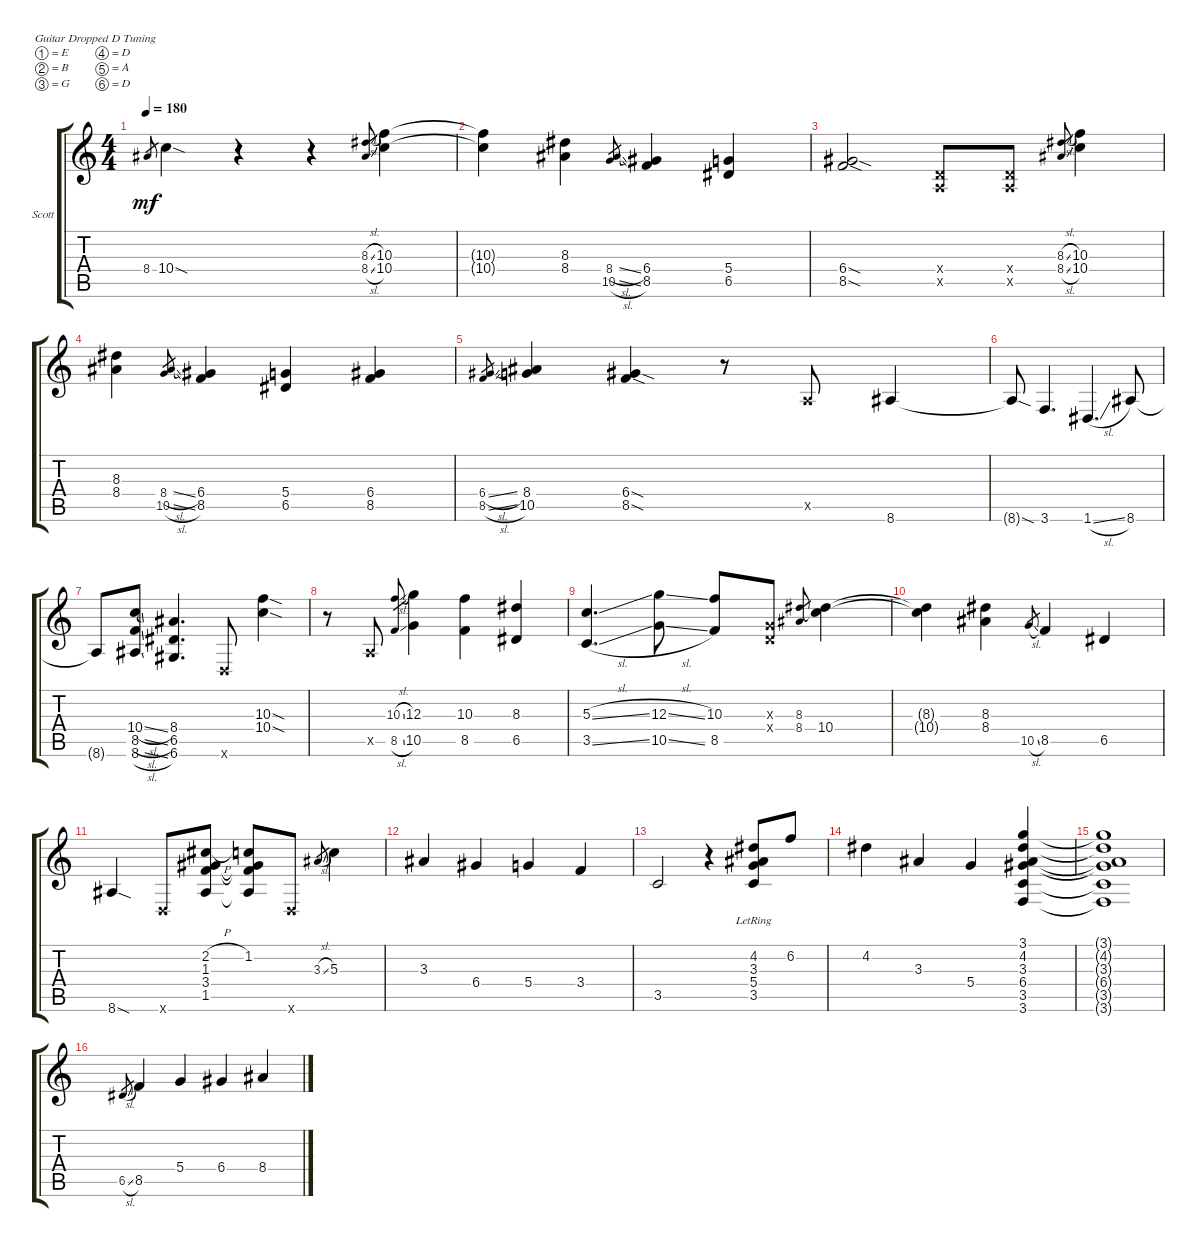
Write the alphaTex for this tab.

\defaultSystemsLayout 4
\bracketExtendMode groupsimilarinstruments
\firstSystemTrackNameOrientation horizontal
\otherSystemsTrackNameOrientation horizontal
\track ("Scott" "Scott") {instrument electricguitarclean}
\staff {score tabs}
\tuning (E4 B3 G3 D3 A2 D2)
\ts (4 4)
\tempo 180
\clef g2
\ks c
8.4.8{gr dy mf} 10.4{sod}.4 r.4 r.4 (8.4{sl} 8.3{sl}).8{gr} (10.3 10.4).4 |
(10.3{t} 10.4{t}).4 (8.4 8.3).4 (10.5{sl} 8.4{sl}).8{gr} (8.5 6.4).4 (6.5 5.4).4 |
\scale
0.516911 (8.5{sod} 6.4{sod}).2 (0.5{x} 0.4{x}).8 (0.4{x} 0.5{x}).8 (8.4{sl} 8.3{sl}).8{gr} (10.3 10.4).4 |
\scale
0.48263 (8.4 8.3).4 (10.5{sl} 8.4{sl}).8{gr} (8.5 6.4).4 (6.5 5.4).4 (8.5 6.4).4 |
\scale
0.508399 (8.5{sl} 6.4{sl}).8{gr} (8.4 10.5).4 (6.4{sod} 8.5{sod}).4 r.8 0.5{x}.8 8.6.4 |
\scale
0.491186 8.6{sod t}.8 3.6.4{d} 1.6{sl}.4{d} 8.6.8 |
8.6{t}.8 (8.6{sl} 8.5{sl} 10.4{sl}).8 (8.4 6.5 6.6).4{d} 0.6{x}.8 (10.4{sod} 10.3{sod}).4 |
r.8 0.5{x}.8 (8.5{sl} 10.3{sl}).8{gr} (10.5 12.3).4 (10.3 8.5).4 (6.5 8.3).4 |
\scale
0.536458 (5.3{sl} 3.5{sl}).4{d} (10.5{sl} 12.3{sl}).8 (8.5 10.3).8 (0.4{x} 0.3{x}).8 (8.3 8.4).8{gr} (10.4 8.3{t}).4 |
\scale
0.463432 (10.4{t} 8.3{t}).4 (8.4 8.3).4 10.5{sl}.8{gr} 8.5.4 6.5.4 |
8.6{sod}.4 0.6{x}.8 (1.5 3.4 1.3 2.2{h}).8 (1.2 1.3{t} 3.4{t} 1.5{t}).8 0.6{x}.8 3.3{sl}.8{gr} 5.3.4 |
3.3.4 6.4.4 5.4.4 3.4.4 |
3.5.2 r.4 (3.5{lr} 5.4{lr} 3.3{lr} 4.2).8 6.2.8 |
4.2.4 3.3.4 5.4.4 (3.6 3.5 6.4 3.3 4.2 3.1).4 |
(3.6{t} 3.5{t} 6.4{t} 3.3{t} 4.2{t} 3.1{t}).1 |
6.5{sl}.8{gr} 8.5.4 5.4.4 6.4.4 8.4.4
